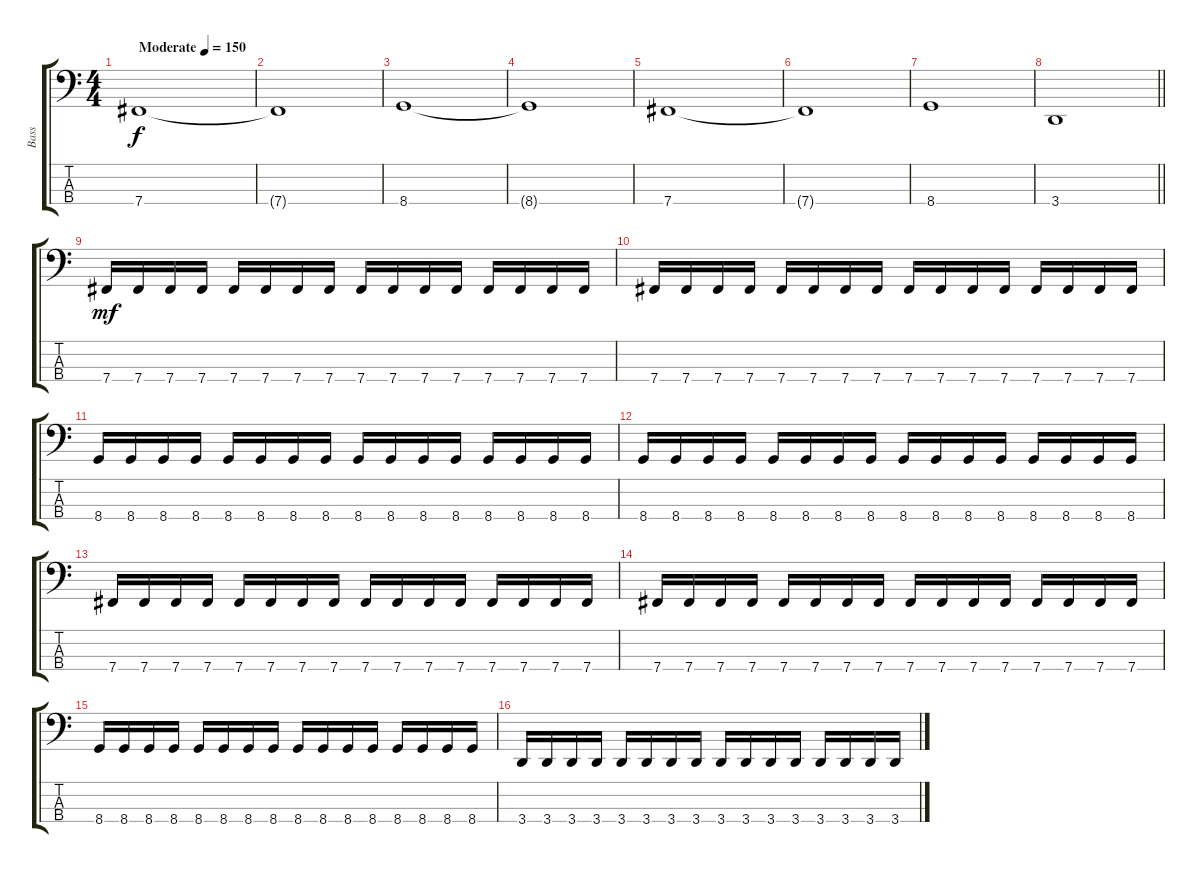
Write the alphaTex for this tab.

\track ("Bass" "Bass") {instrument electricbassfinger}
\staff {score tabs}
\tuning (E2 B1 Gb1 B0) {hide}
\ts (4 4)
\tempo (150 "Moderate")
\clef f4
\ks c
7.4.1{dy f instrument electricbassfinger} |
7.4{t}.1 |
8.4.1 |
8.4{t}.1 |
7.4.1 |
7.4{t}.1 |
8.4.1 |
\barLineRight lightlight
3.4.1 |
\section ("" "")
7.4.16{dy mf} 7.4.16 7.4.16 7.4.16 7.4.16 7.4.16 7.4.16 7.4.16 7.4.16 7.4.16 7.4.16 7.4.16 7.4.16 7.4.16 7.4.16 7.4.16 |
7.4.16 7.4.16 7.4.16 7.4.16 7.4.16 7.4.16 7.4.16 7.4.16 7.4.16 7.4.16 7.4.16 7.4.16 7.4.16 7.4.16 7.4.16 7.4.16 |
8.4.16 8.4.16 8.4.16 8.4.16 8.4.16 8.4.16 8.4.16 8.4.16 8.4.16 8.4.16 8.4.16 8.4.16 8.4.16 8.4.16 8.4.16 8.4.16 |
8.4.16 8.4.16 8.4.16 8.4.16 8.4.16 8.4.16 8.4.16 8.4.16 8.4.16 8.4.16 8.4.16 8.4.16 8.4.16 8.4.16 8.4.16 8.4.16 |
7.4.16 7.4.16 7.4.16 7.4.16 7.4.16 7.4.16 7.4.16 7.4.16 7.4.16 7.4.16 7.4.16 7.4.16 7.4.16 7.4.16 7.4.16 7.4.16 |
7.4.16 7.4.16 7.4.16 7.4.16 7.4.16 7.4.16 7.4.16 7.4.16 7.4.16 7.4.16 7.4.16 7.4.16 7.4.16 7.4.16 7.4.16 7.4.16 |
8.4.16 8.4.16 8.4.16 8.4.16 8.4.16 8.4.16 8.4.16 8.4.16 8.4.16 8.4.16 8.4.16 8.4.16 8.4.16 8.4.16 8.4.16 8.4.16 |
3.4.16 3.4.16 3.4.16 3.4.16 3.4.16 3.4.16 3.4.16 3.4.16 3.4.16 3.4.16 3.4.16 3.4.16 3.4.16 3.4.16 3.4.16 3.4.16
